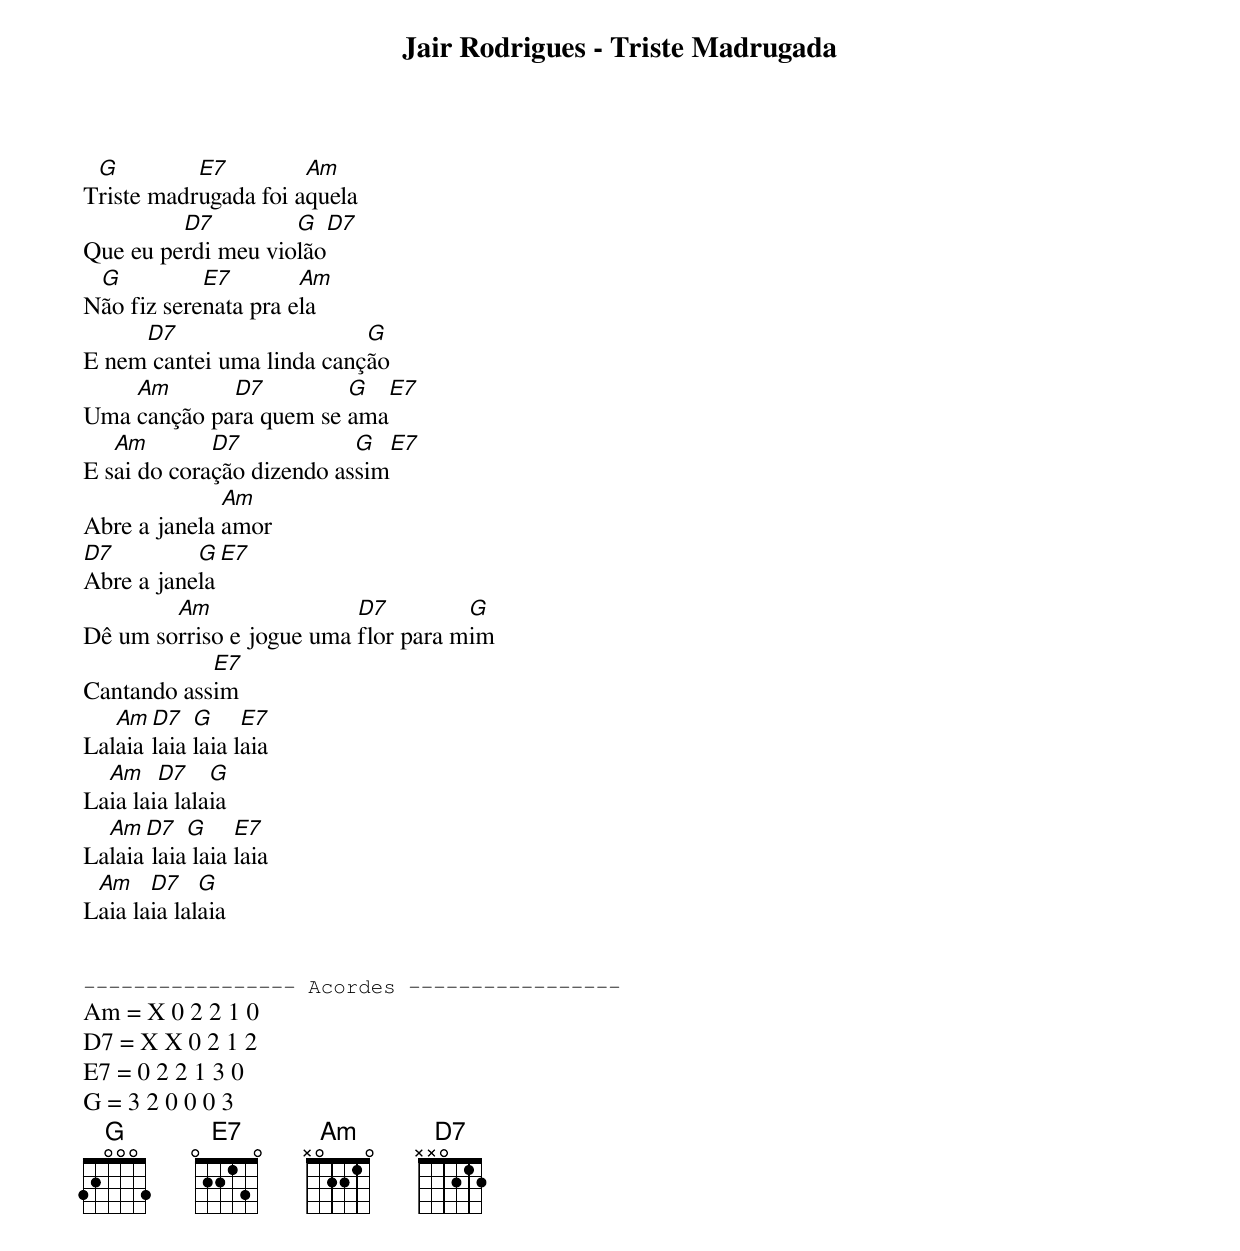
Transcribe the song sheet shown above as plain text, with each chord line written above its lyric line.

Jair Rodrigues - Triste Madrugada

 G         E7         Am
Triste madrugada foi aquela
         D7         G    D7
Que eu perdi meu violão
 G          E7        Am
Não fiz serenata pra ela
     D7                    G
E nem cantei uma linda canção
    Am       D7         G        E7
Uma canção para quem se ama
   Am        D7            G      E7
E sai do coração dizendo assim
              Am
Abre a janela amor
D7         G    E7
Abre a janela
        Am                D7         G
Dê um sorriso e jogue uma flor para mim
            E7
Cantando assim
   Am  D7   G     E7
Lalaia laia laia laia
  Am    D7    G
Laia laia lalaia
  Am  D7   G     E7
Lalaia laia laia laia
 Am    D7    G
Laia laia lalaia


----------------- Acordes -----------------
Am = X 0 2 2 1 0
D7 = X X 0 2 1 2
E7 = 0 2 2 1 3 0
G = 3 2 0 0 0 3
